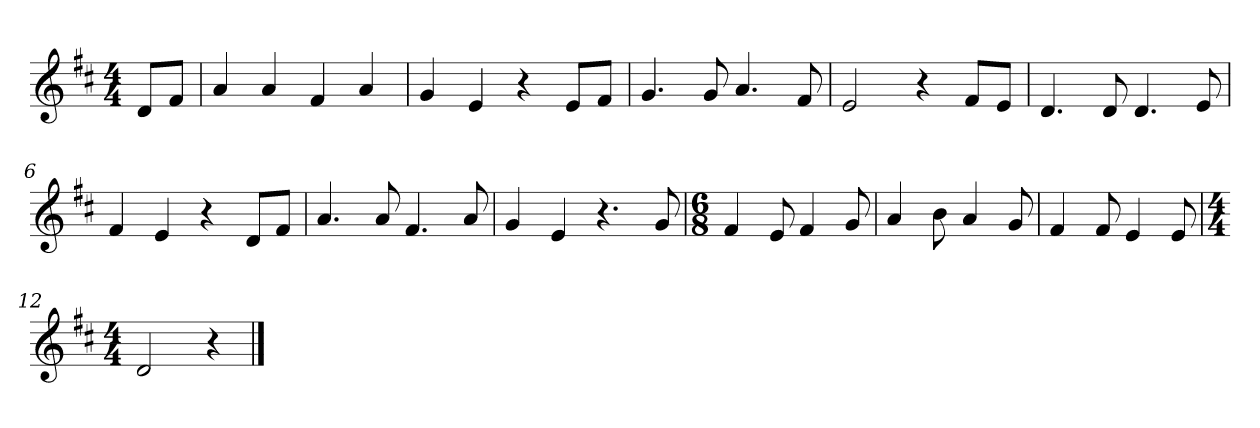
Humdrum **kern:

**kern
*part1
*staff1
*k[f#c#]
*M4/4
*MM120
=
8dL
8f#J
=1
4a
4a
4f#
4a
=2
4g
4e
4r
8eL
8f#J
=3
4.g
8g
4.a
8f#
=4
2e
4r
8f#L
8eJ
=5
4.d
8d
4.d
8e
=6
4f#
4e
4r
8dL
8f#J
=7
4.a
8a
4.f#
8a
=8
4g
4e
4.r
8g
=9
*M6/8
4f#
8e
4f#
8g
=10
4a
8b
4a
8g
=11
4f#
8f#
4e
8e
=12
*M4/4
2d
4r
==
*-
